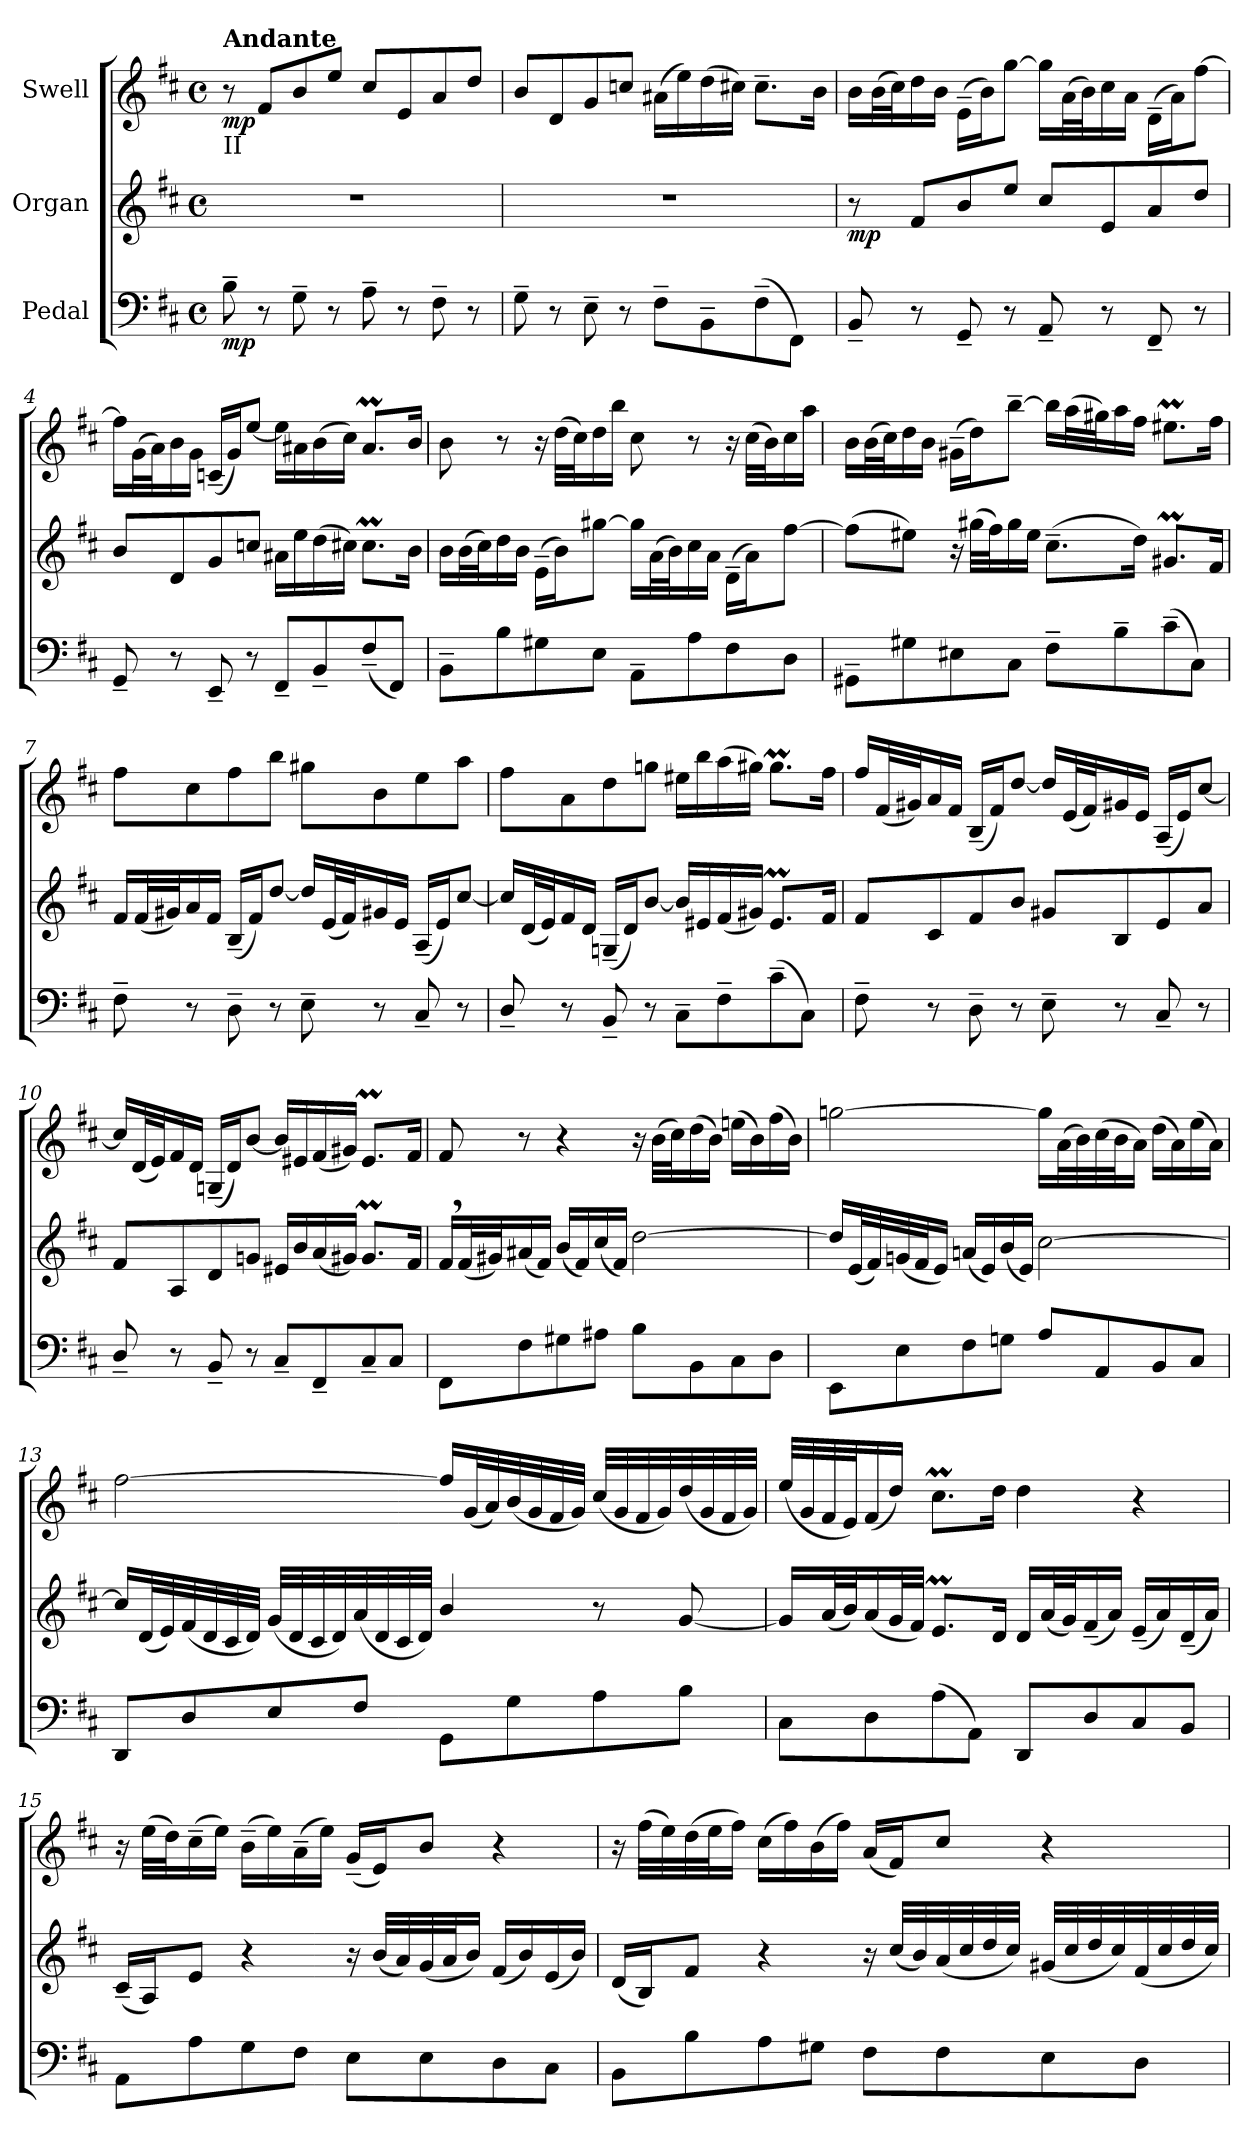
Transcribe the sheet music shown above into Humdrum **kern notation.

**kern	**dynam	**kern	**dynam	**kern	**dynam
*part3	*part3	*part2	*part2	*part1	*part1
*staff3	*staff3	*staff2	*staff2	*staff1	*staff1
*I"Pedal	*	*I"Organ	*	*I"Swell	*
*clefF4	*	*clefG2	*	*clefG2	*
*k[f#c#]	*	*k[f#c#]	*	*k[f#c#]	*
*M4/4	*	*M4/4	*	*M4/4	*
*met(c)	*	*met(c)	*	*met(c)	*
*MM44	*	*MM44	*	*MM44	*
=1	=1	=1	=1	=1	=1
!	!	!	!	!LO:TX:a:B:t=Andante	!
!	!	!	!	!LO:TX:b:t=II	!
!	!LO:DY:b	!	!	!	!LO:DY:b
8B~\	mp	1r	.	8r	mp
8r	.	.	.	8f#/L	.
8G~\	.	.	.	8b/	.
8r	.	.	.	8ee/J	.
8A~\	.	.	.	8cc#/L	.
8r	.	.	.	8e/	.
8F#~\	.	.	.	8a/	.
8r	.	.	.	8dd/J	.
=2	=2	=2	=2	=2	=2
8G~\	.	1r	.	8b/L	.
8r	.	.	.	8d/	.
8E~\	.	.	.	8g/	.
8r	.	.	.	8ccn/J	.
*	*	*	*	*MM46	*
8F#~\L	.	.	.	(>16a#X\LL	.
.	.	.	.	16ee\)	.
8BB~\	.	.	.	(>16dd\	.
.	.	.	.	16cc#X\JJ)	.
*	*	*	*	*MM45	*
(>8F#~\	.	.	.	8.cc#~\L	.
8FF#\J)	.	.	.	.	.
.	.	.	.	16b\Jk	.
=3	=3	=3	=3	=3	=3
*	*	*	*	*MM46	*
!	!	!	!LO:DY:b	!	!
8BB~/	.	8r	mp	16b\LL	.
.	.	.	.	(>32b\L	.
.	.	.	.	32cc#\J)	.
8r	.	8f#/L	.	16dd\	.
.	.	.	.	16b\JJ	.
8GG~/	.	8b/	.	(>16e~\LL	.
.	.	.	.	16b\J)	.
8r	.	8ee/J	.	[8gg\J	.
8AA~/	.	8cc#/L	.	16gg\LL]	.
.	.	.	.	(>32a\L	.
.	.	.	.	32b\J)	.
8r	.	8e/	.	16cc#\	.
.	.	.	.	16a\JJ	.
8FF#~/	.	8a/	.	(>16d~\LL	.
.	.	.	.	16a\J)	.
8r	.	8dd/J	.	[8ff#\J	.
=4	=4	=4	=4	=4	=4
8GG~/	.	8b/L	.	16ff#\LL]	.
.	.	.	.	(>32g\L	.
.	.	.	.	32a\J)	.
8r	.	8d/	.	16b\	.
.	.	.	.	16g\JJ	.
8EE~/	.	8g/	.	(<16cn~/LL	.
.	.	.	.	16g/J)	.
8r	.	8ccn/J	.	[8ee/J	.
8FF#~/L	.	16a#X\LL	.	16ee\LL]	.
.	.	16ee\	.	16a#X\	.
8BB~/	.	(>16dd\	.	(>16b\	.
.	.	16cc#X\JJ)	.	16cc#\JJ)	.
(<8F#~/	.	8.cc#m\L	.	8.a#m/L	.
8FF#/J)	.	.	.	.	.
.	.	16b\Jk	.	16b/Jk	.
=5	=5	=5	=5	=5	=5
*	*	*	*	*MM47	*
8BB~\L	.	16b\LL	.	8b\	.
.	.	(>32b\L	.	.	.
.	.	32cc#\J)	.	.	.
8B\	.	16dd\	.	8r	.
.	.	16b\JJ	.	.	.
8G#X\	.	(>16e~\LL	.	16r	.
.	.	16b\J)	.	(>32dd\LLL	.
.	.	.	.	32cc#\J)	.
8E\J	.	[8gg#X\J	.	16dd\	.
.	.	.	.	16bb\JJ	.
8AA~\L	.	16gg#\LL]	.	8cc#\	.
.	.	(>32a\L	.	.	.
.	.	32b\J)	.	.	.
8A\	.	16cc#\	.	8r	.
.	.	16a\JJ	.	.	.
8F#\	.	(>16d~\LL	.	16r	.
.	.	16a\J)	.	(>32cc#\LLL	.
.	.	.	.	32b\J)	.
8D\J	.	[8ff#\J	.	16cc#\	.
.	.	.	.	16aa\JJ	.
!!LO:LB:g=z
=6	=6	=6	=6	=6	=6
8GG#X~\L	.	(>8ff#\L]	.	16b\LL	.
.	.	.	.	(>32b\L	.
.	.	.	.	32cc#\J)	.
8G#X\	.	8ee#X\J)	.	16dd\	.
.	.	.	.	16b\JJ	.
8E#X\	.	16r	.	(>16g#X~\LL	.
.	.	(>32gg#X\LLL	.	16dd\J)	.
.	.	32ff#\J)	.	.	.
8C#\J	.	16gg#\	.	[8bb~\J	.
.	.	16ee#\JJ	.	.	.
*	*	*	*	*MM45	*
8F#~\L	.	(>8.cc#~\L	.	16bb\LL]	.
.	.	.	.	(>32aa\L	.
.	.	.	.	32gg#X\J)	.
*	*	*	*	*MM46	*
8B~\	.	.	.	16aa\	.
.	.	16dd\Jk)	.	16ff#\JJ	.
*	*	*	*	*MM46	*
(>8c#~\	.	8.g#Xm/L	.	8.ee#Xm\L	.
8C#\J)	.	.	.	.	.
.	.	16f#/Jk	.	16ff#\Jk	.
=7	=7	=7	=7	=7	=7
*	*	*	*	*MM45	*
8F#~\	.	16f#/LL	.	8ff#\L	.
.	.	(<32f#/L	.	.	.
.	.	32g#X/J)	.	.	.
8r	.	16a/	.	8cc#\	.
.	.	16f#/JJ	.	.	.
8D~\	.	(<16B~/LL	.	8ff#\	.
.	.	16f#/J)	.	.	.
8r	.	[8dd/J	.	8bb\J	.
8E~\	.	16dd/LL]	.	8gg#X\L	.
.	.	(<32e/L	.	.	.
.	.	32f#/J)	.	.	.
8r	.	16g#X/	.	8b\	.
.	.	16e/JJ	.	.	.
8C#~/	.	(<16A~/LL	.	8ee\	.
.	.	16e/J)	.	.	.
8r	.	[8cc#/J	.	8aa\J	.
=8	=8	=8	=8	=8	=8
8D~/	.	16cc#/LL]	.	8ff#\L	.
.	.	(<32d/L	.	.	.
.	.	32e/J)	.	.	.
8r	.	16f#/	.	8a\	.
.	.	16d/JJ	.	.	.
8BB~/	.	(<16Gn~/LL	.	8dd\	.
.	.	16d/J)	.	.	.
8r	.	[8b/J	.	8ggn\J	.
8C#~\L	.	16b/LL]	.	16ee#X\LL	.
.	.	16e#X/	.	16bb\	.
8F#~\	.	(<16f#/	.	(>16aa\	.
.	.	16g#X/JJ)	.	16gg#X\JJ)	.
(>8c#~\	.	8.e#m/L	.	8.gg#m\L	.
8C#\J)	.	.	.	.	.
.	.	16f#/Jk	.	16ff#\Jk	.
=9	=9	=9	=9	=9	=9
8F#~\	.	8f#/L	.	16ff#/LL	.
.	.	.	.	(<32f#/L	.
.	.	.	.	32g#X/J)	.
8r	.	8c#/	.	16a/	.
.	.	.	.	16f#/JJ	.
8D~\	.	8f#/	.	(<16B~/LL	.
.	.	.	.	16f#/J)	.
8r	.	8b/J	.	[8dd/J	.
8E~\	.	8g#X/L	.	16dd/LL]	.
.	.	.	.	(<32e/L	.
.	.	.	.	32f#/J)	.
8r	.	8B/	.	16g#X/	.
.	.	.	.	16e/JJ	.
8C#~/	.	8e/	.	(<16A~/LL	.
.	.	.	.	16e/J)	.
8r	.	8a/J	.	[8cc#/J	.
!!LO:PB:g=z
=10	=10	=10	=10	=10	=10
8D~/	.	8f#/L	.	16cc#/LL]	.
.	.	.	.	(<32d/L	.
.	.	.	.	32e/J)	.
8r	.	8A/	.	16f#/	.
.	.	.	.	16d/JJ	.
8BB~/	.	8d/	.	(<16Gn~/LL	.
.	.	.	.	16d/J)	.
8r	.	8gn/J	.	[8b/J	.
8C#~/L	.	16e#X/LL	.	16b/LL]	.
.	.	16b/	.	16e#X/	.
8FF#~/	.	(<16a/	.	(<16f#/	.
.	.	16g#X/JJ)	.	16g#X/JJ)	.
8C#~/	.	8.g#m/L	.	8.e#m/L	.
8C#/J	.	.	.	.	.
.	.	16f#/Jk	.	16f#/Jk	.
=11	=11	=11	=11	=11	=11
*	*	*	*	*^	*
8FF#\L	.	16f#,/LL	.	8f#/	16ryy	.
*	*	*	*	*MM46	*	*
.	.	(<32f#/L	.	.	2...ryy	.
.	.	32g#X/J)	.	.	.	.
8F#\	.	(<16a#X/	.	8r	.	.
.	.	16f#/JJ)	.	.	.	.
8G#X\	.	(<16b/LL	.	4r	.	.
.	.	16f#/)	.	.	.	.
8A#X\J	.	(<16cc#/	.	.	.	.
.	.	16f#/JJ)	.	.	.	.
8B\L	.	[2dd\	.	16r	.	.
.	.	.	.	(>32b\LLL	.	.
.	.	.	.	32cc#\J)	.	.
8BB\	.	.	.	(>16dd\	.	.
.	.	.	.	16b\JJ)	.	.
8C#\	.	.	.	(>16een\LL	.	.
.	.	.	.	16b\)	.	.
8D\J	.	.	.	(>16ff#\	.	.
.	.	.	.	16b\JJ)	.	.
*	*	*	*	*v	*v	*
=12	=12	=12	=12	=12	=12
8EE\L	.	16dd/LL]	.	[2ggn\	.
.	.	(<32e/L	.	.	.
.	.	32f#/)	.	.	.
8E\	.	(<32gn/	.	.	.
.	.	32f#/J	.	.	.
.	.	16e/JJ)	.	.	.
8F#\	.	(<16an/LL	.	.	.
.	.	16e/)	.	.	.
8Gn\J	.	(<16b/	.	.	.
.	.	16e/JJ)	.	.	.
8A/L	.	[2cc#\	.	16gg\LL]	.
.	.	.	.	(>32a\L	.
.	.	.	.	32b\)	.
8AA/	.	.	.	(>32cc#\	.
.	.	.	.	32b\J	.
.	.	.	.	16a\JJ)	.
8BB/	.	.	.	(>16dd\LL	.
.	.	.	.	16a\)	.
8C#/J	.	.	.	(>16ee\	.
.	.	.	.	16a\JJ)	.
!!LO:LB:g=z
=13	=13	=13	=13	=13	=13
8DD/L	.	16cc#/LL]	.	[2ff#\	.
.	.	(<32d/L	.	.	.
.	.	32e/)	.	.	.
8D/	.	(<32f#/	.	.	.
.	.	32d/	.	.	.
.	.	32c#/	.	.	.
.	.	32d/JJJ)	.	.	.
8E/	.	(<32g/LLL	.	.	.
.	.	32d/	.	.	.
.	.	32c#/	.	.	.
.	.	32d/)	.	.	.
8F#/J	.	(<32a/	.	.	.
.	.	32d/	.	.	.
.	.	32c#/	.	.	.
.	.	32d/JJJ)	.	.	.
8GG\L	.	4b/	.	16ff#/LL]	.
.	.	.	.	(<32g/L	.
.	.	.	.	32a/)	.
8G\	.	.	.	(<32b/	.
.	.	.	.	32g/	.
.	.	.	.	32f#/	.
.	.	.	.	32g/JJJ)	.
8A\	.	8r	.	(<32cc#/LLL	.
.	.	.	.	32g/	.
.	.	.	.	32f#/	.
.	.	.	.	32g/)	.
8B\J	.	[8g/	.	(<32dd/	.
.	.	.	.	32g/	.
.	.	.	.	32f#/	.
.	.	.	.	32g/JJJ)	.
=14	=14	=14	=14	=14	=14
8C#\L	.	16g/LL]	.	(<32ee/LLL	.
.	.	.	.	32g/	.
.	.	(<32a/L	.	32f#/	.
.	.	32b/J)	.	32e/J)	.
8D\	.	(<16a/	.	(<16f#/	.
.	.	32g/L	.	16dd/JJ)	.
.	.	32f#/JJJ)	.	.	.
(>8A\	.	8.eM/L	.	8.cc#m\L	.
8AA\J)	.	.	.	.	.
.	.	16d/Jk	.	16dd\Jk	.
8DD/L	.	16d/LL	.	4dd\	.
.	.	(<32a/L	.	.	.
.	.	32g/J)	.	.	.
8D/	.	(<16f#~/	.	.	.
.	.	16a/JJ)	.	.	.
8C#/	.	(<16e~/LL	.	4r	.
.	.	16a/)	.	.	.
8BB/J	.	(<16d~/	.	.	.
.	.	16a/JJ)	.	.	.
=15	=15	=15	=15	=15	=15
8AA\L	.	(<16c#~/LL	.	16r	.
.	.	16A/J)	.	(>32ee\LLL	.
.	.	.	.	32dd\J)	.
8A\	.	8e/J	.	(>16cc#~\	.
.	.	.	.	16ee\JJ)	.
8G\	.	4r	.	(>16b~\LL	.
.	.	.	.	16ee\)	.
8F#\J	.	.	.	(>16a~\	.
.	.	.	.	16ee\JJ)	.
8E\L	.	16r	.	(<16g~/LL	.
.	.	(<32b/LLL	.	16e/J)	.
.	.	32a/)	.	.	.
8E\	.	(<32g/	.	8b/J	.
.	.	32a/J	.	.	.
.	.	16b/JJ)	.	.	.
8D\	.	(<16f#/LL	.	4r	.
.	.	16b/)	.	.	.
8C#\J	.	(<16e/	.	.	.
.	.	16b/JJ)	.	.	.
!!LO:LB:g=z
=16	=16	=16	=16	=16	=16
8BB\L	.	(<16d/LL	.	16r	.
.	.	16B/J)	.	(>32ff#\LLL	.
.	.	.	.	32ee\)	.
8B\	.	8f#/J	.	(>32dd\	.
.	.	.	.	32ee\J	.
.	.	.	.	16ff#\JJ)	.
8A\	.	4r	.	(>16cc#\LL	.
.	.	.	.	16ff#\)	.
8G#X\J	.	.	.	(>16b\	.
.	.	.	.	16ff#\JJ)	.
8F#\L	.	16r	.	(<16a/LL	.
.	.	(<32cc#/LLL	.	16f#/J)	.
.	.	32b/)	.	.	.
8F#\	.	(<32a/	.	8cc#/J	.
.	.	32cc#/	.	.	.
.	.	32dd/	.	.	.
.	.	32cc#/JJJ)	.	.	.
8E\	.	(<32g#X/LLL	.	4r	.
.	.	32cc#/	.	.	.
.	.	32dd/	.	.	.
.	.	32cc#/)	.	.	.
8D\J	.	(<32f#/	.	.	.
.	.	32cc#/	.	.	.
.	.	32dd/	.	.	.
.	.	32cc#/JJJ)	.	.	.
=	=	=	=	=	=
*-	*-	*-	*-	*-	*-
